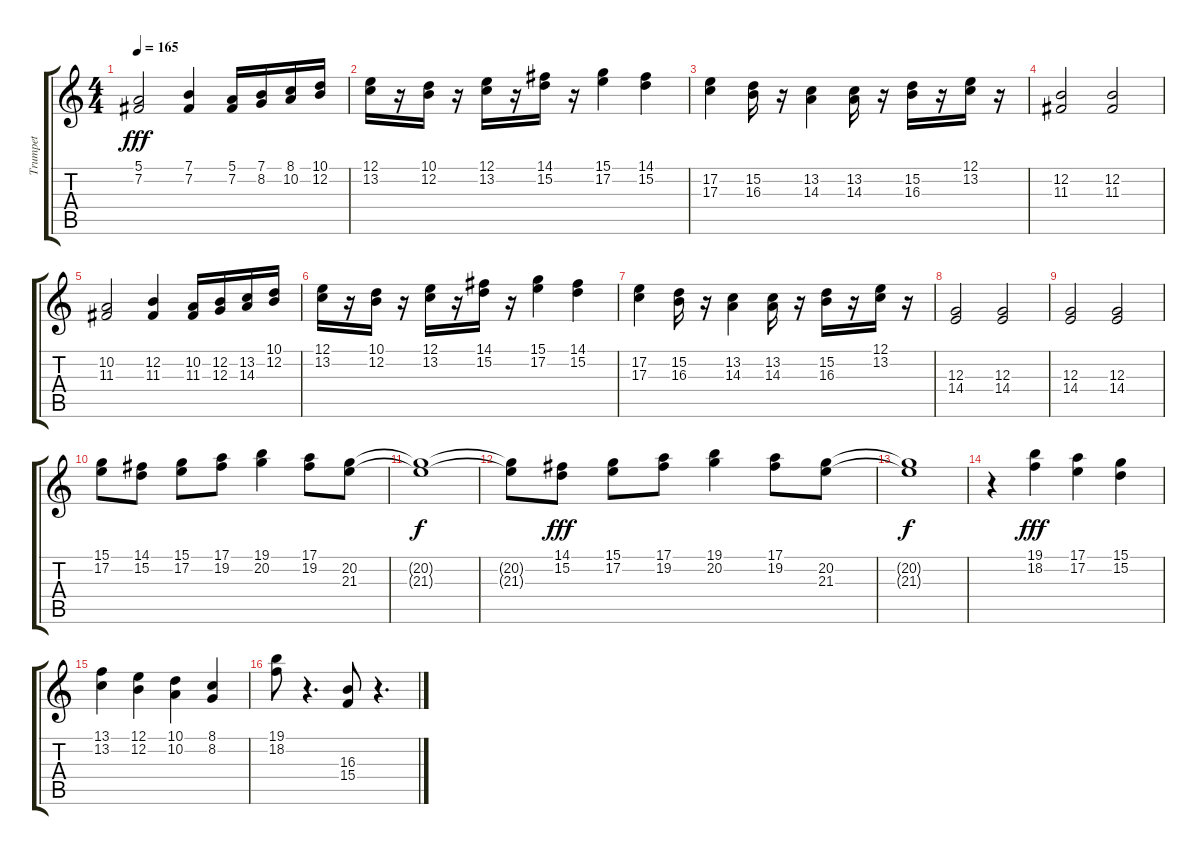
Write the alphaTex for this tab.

\track ("Trumpet" "Trumpet") {instrument trumpet}
\staff {score tabs}
\tuning (E4 B3 G3 D3 A2 E2) {hide}
\ts (4 4)
\tempo 165
\clef g2
\ks c
(5.1 7.2).2{dy fff} (7.1 7.2).4 (5.1 7.2).16 (7.1 8.2).16 (8.1 10.2).16 (10.1 12.2).16 |
(12.1 13.2).16 r.16 (10.1 12.2).16 r.16 (12.1 13.2).16 r.16 (14.1 15.2).16 r.16 (15.1 17.2).4 (14.1 15.2).4 |
(17.2 17.3).4 (15.2 16.3).16 r.16 (13.2 14.3).4 (13.2 14.3).16 r.16 (15.2 16.3).16 r.16 (12.1 13.2).16 r.16 |
(12.2 11.3).2 (12.2 11.3).2 |
(10.2 11.3).2 (12.2 11.3).4 (10.2 11.3).16 (12.2 12.3).16 (13.2 14.3).16 (10.1 12.2).16 |
(12.1 13.2).16 r.16 (10.1 12.2).16 r.16 (12.1 13.2).16 r.16 (14.1 15.2).16 r.16 (15.1 17.2).4 (14.1 15.2).4 |
(17.2 17.3).4 (15.2 16.3).16 r.16 (13.2 14.3).4 (13.2 14.3).16 r.16 (15.2 16.3).16 r.16 (12.1 13.2).16 r.16 |
(12.3 14.4).2 (12.3 14.4).2 |
(12.3 14.4).2 (12.3 14.4).2 |
(15.1 17.2).8 (14.1 15.2).8 (15.1 17.2).8 (17.1 19.2).8 (19.1 20.2).4 (17.1 19.2).8 (20.2 21.3).8 |
(20.2{t} 21.3{t}).1{dy f} |
(20.2{t} 21.3{t}).8 (14.1 15.2).8{dy fff} (15.1 17.2).8 (17.1 19.2).8 (19.1 20.2).4 (17.1 19.2).8 (20.2 21.3).8 |
(20.2{t} 21.3{t}).1{dy f} |
r.4 (19.1 18.2).4{dy fff} (17.1 17.2).4 (15.1 15.2).4 |
(13.1 13.2).4 (12.1 12.2).4 (10.1 10.2).4 (8.1 8.2).4 |
(19.1 18.2).8 r.4{d} (16.3 15.4).8 r.4{d}
